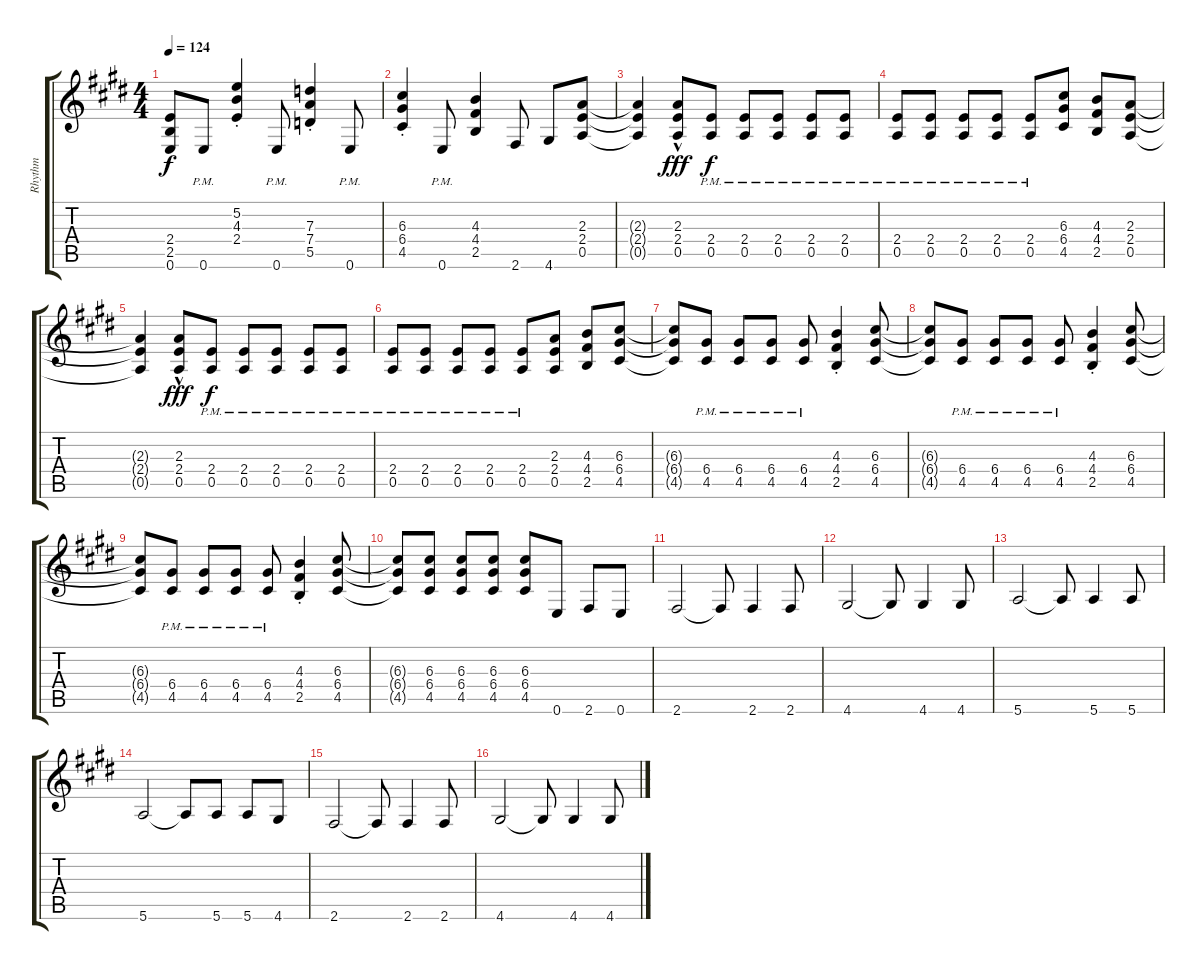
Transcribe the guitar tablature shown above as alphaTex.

\track ("Rhythm" "Rhythm") {instrument distortionguitar}
\staff {score tabs}
\tuning (E4 B3 G3 D3 A2 E2) {hide}
\ts (4 4)
\tempo 124
\clef g2
\ks e
(2.4{t} 2.5{t} 0.6{t}).8{dy f} 0.6{pm}.8 (5.2{st} 4.3{st} 2.4{st}).4 0.6{pm}.8 (7.3{st} 7.4{st} 5.5{st}).4 0.6{pm}.8 |
\ks c#minor
(6.3{st} 6.4{st} 4.5{st}).4 0.6{pm}.8 (4.3 4.4 2.5).4 2.6.8 4.6.8 (2.3 2.4 0.5).8 |
(2.3{t} 2.4{t} 0.5{t}).4 (2.3{hac} 2.4{hac} 0.5{hac}).8{dy fff} (2.4{pm} 0.5{pm}).8{dy f} (2.4{pm} 0.5{pm}).8 (2.4{pm} 0.5{pm}).8 (2.4{pm} 0.5{pm}).8 (2.4{pm} 0.5{pm}).8 |
(2.4{pm} 0.5{pm}).8 (2.4{pm} 0.5{pm}).8 (2.4{pm} 0.5{pm}).8 (2.4{pm} 0.5{pm}).8 (2.4{pm} 0.5{pm}).8 (6.3 6.4 4.5).8 (4.3 4.4 2.5).8 (2.3 2.4 0.5).8 |
\ks e
(2.3{t} 2.4{t} 0.5{t}).4 (2.3{hac} 2.4{hac} 0.5{hac}).8{dy fff} (2.4{pm} 0.5{pm}).8{dy f} (2.4{pm} 0.5{pm}).8 (2.4{pm} 0.5{pm}).8 (2.4{pm} 0.5{pm}).8 (2.4{pm} 0.5{pm}).8 |
\ks c#minor
(2.4{pm} 0.5{pm}).8 (2.4{pm} 0.5{pm}).8 (2.4{pm} 0.5{pm}).8 (2.4{pm} 0.5{pm}).8 (2.4{pm} 0.5{pm}).8 (2.3 2.4 0.5).8 (4.3 4.4 2.5).8 (6.3 6.4 4.5).8 |
(6.3{t} 6.4{t} 4.5{t}).8 (6.4{pm} 4.5{pm}).8 (6.4{pm} 4.5{pm}).8 (6.4{pm} 4.5{pm}).8 (6.4{pm} 4.5{pm}).8 (4.3{st} 4.4{st} 2.5{st}).4 (6.3 6.4 4.5).8 |
\ks e
(6.3{t} 6.4{t} 4.5{t}).8 (6.4{pm} 4.5{pm}).8 (6.4{pm} 4.5{pm}).8 (6.4{pm} 4.5{pm}).8 (6.4{pm} 4.5{pm}).8 (4.3{st} 4.4{st} 2.5{st}).4 (6.3 6.4 4.5).8 |
\ks c#minor
(6.3{t} 6.4{t} 4.5{t}).8 (6.4{pm} 4.5{pm}).8 (6.4{pm} 4.5{pm}).8 (6.4{pm} 4.5{pm}).8 (6.4{pm} 4.5{pm}).8 (4.3{st} 4.4{st} 2.5{st}).4 (6.3 6.4 4.5).8 |
(6.3{t} 6.4{t} 4.5{t}).8 (6.3 6.4 4.5).8 (6.3 6.4 4.5).8 (6.3 6.4 4.5).8 (6.3 6.4 4.5).8 0.6.8 2.6.8 0.6.8 |
\ks e
2.6.2 2.6{t}.8 2.6.4 2.6.8 |
\ks c#minor
4.6.2 4.6{t}.8 4.6.4 4.6.8 |
5.6.2 5.6{t}.8 5.6.4 5.6.8 |
5.6.2 5.6{t}.8 5.6.8 5.6.8 4.6.8 |
\ks e
2.6.2 2.6{t}.8 2.6.4 2.6.8 |
\ks c#minor
4.6.2 4.6{t}.8 4.6.4 4.6.8
